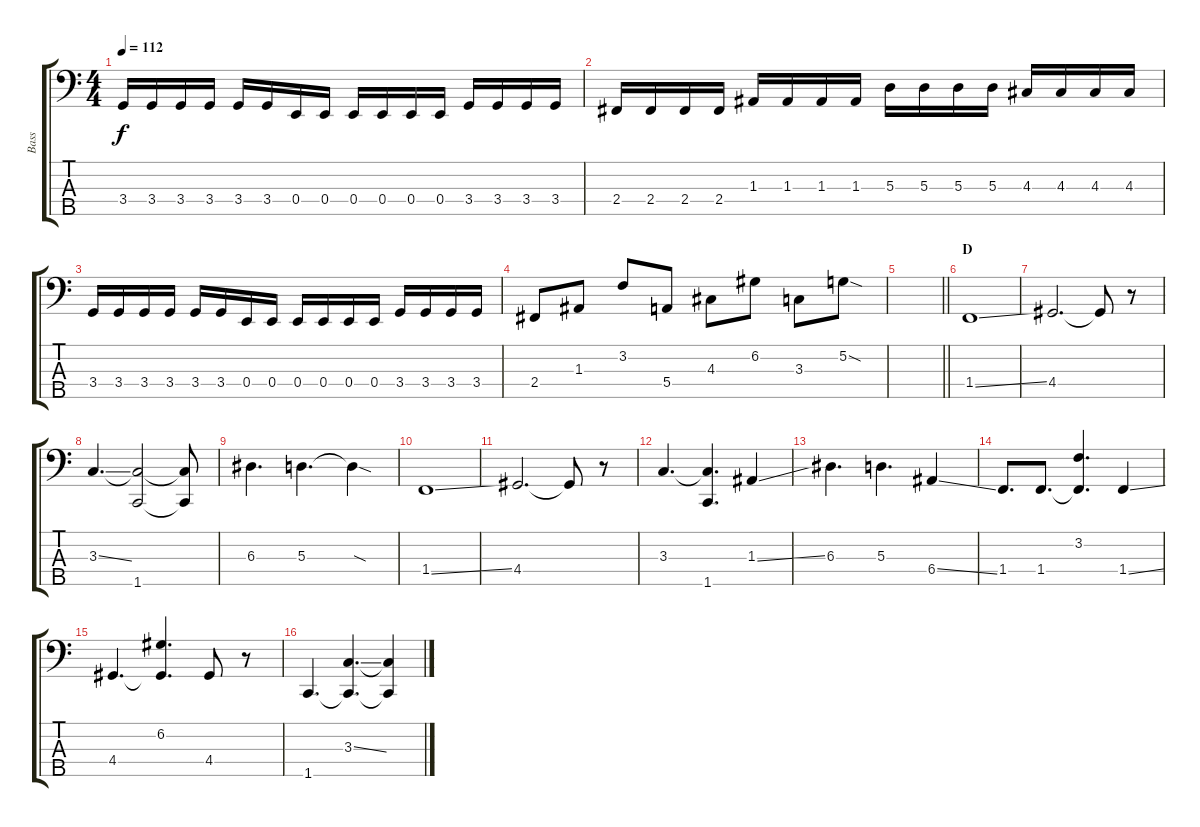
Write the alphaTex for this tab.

\track ("Bass" "Bass") {instrument fretlessbass}
\staff {score tabs}
\tuning (G2 D2 A1 E1 B0) {hide}
\ts (4 4)
\tempo 112
\clef f4
\ks c
3.4.16{dy f} 3.4.16 3.4.16 3.4.16 3.4.16 3.4.16 0.4.16 0.4.16 0.4.16 0.4.16 0.4.16 0.4.16 3.4.16 3.4.16 3.4.16 3.4.16 |
2.4.16 2.4.16 2.4.16 2.4.16 1.3.16 1.3.16 1.3.16 1.3.16 5.3.16 5.3.16 5.3.16 5.3.16 4.3.16 4.3.16 4.3.16 4.3.16 |
3.4.16 3.4.16 3.4.16 3.4.16 3.4.16 3.4.16 0.4.16 0.4.16 0.4.16 0.4.16 0.4.16 0.4.16 3.4.16 3.4.16 3.4.16 3.4.16 |
2.4.8 1.3.8 3.2.8 5.4.8 4.3.8 6.2.8 3.3.8 5.2{sod}.8 |
\barLineRight lightlight
|
\section ("" "D")
1.4{ss}.1 |
4.4.2{d} 4.4{t}.8 r.8 |
3.3{ss}.4{d} (3.3{t} 1.5).2 (3.3{t} 1.5{t}).8 |
6.3.4{d} 5.3.4{d} 5.3{sod t}.4 |
1.4{ss}.1 |
4.4.2{d} 4.4{t}.8 r.8 |
3.3.4{d} (3.3{t} 1.5).4{d} 1.3{ss}.4 |
6.3.4{d} 5.3.4{d} 6.4{ss}.4 |
1.4.8{d} 1.4.8{d} (3.2 1.4{t}).4{d} 1.4{ss}.4 |
4.4.4{d} (6.2 4.4{t}).4{d} 4.4.8 r.8 |
1.5.4{d} (3.3{ss} 1.5{t}).4{d} (3.3{t} 1.5{t}).4
